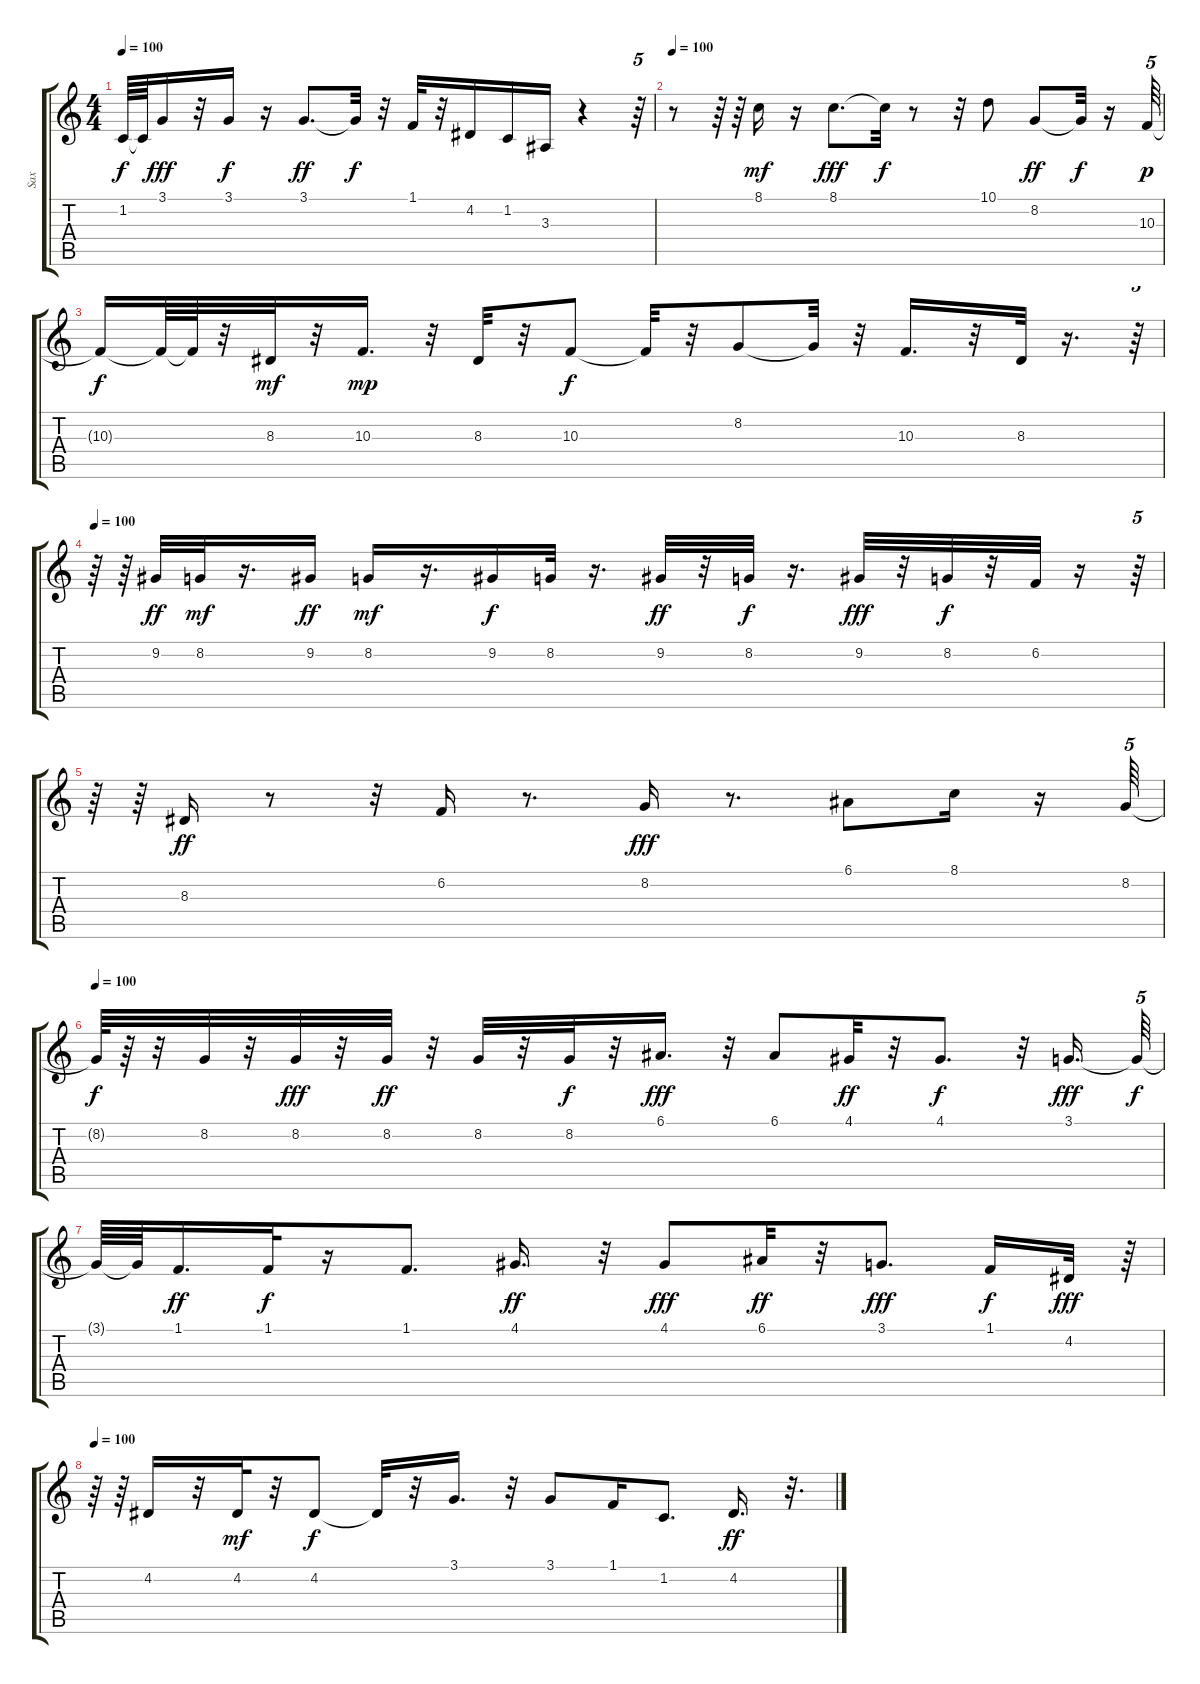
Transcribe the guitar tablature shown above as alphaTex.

\track ("Sax" "Sax") {instrument baritonesax}
\staff {score tabs}
\tuning (E4 B3 G3 D3 A2 E2) {hide}
\ts (4 4)
\tempo 100
\clef g2
\ks c
1.2{t}.64{dy f} 1.2{t}.64 3.1.16{dy fff} r.32 3.1.16{dy f} r.16 3.1.8{d dy ff} 3.1{t}.32{dy f} r.32 1.1.32 r.32 4.2.16 1.2.16 3.3.16 r.4 r.64{tu (5 4)} |
\tempo 100
r.8 r.64 r.64 8.1.16{dy mf} r.16 8.1.8{d dy fff} 8.1{t}.32{dy f} r.8 r.32 10.1.8 8.2.8{dy ff} 8.2{t}.32{dy f} r.16 10.3.64{tu (5 4) dy p} |
10.3{t}.16{dy f} 10.3{t}.64 10.3{t}.64 r.32 8.3.32{dy mf} r.32 10.3.16{d dy mp} r.32 8.3.32 r.32 10.3.8{dy f} 10.3{t}.32 r.32 8.2.8 8.2{t}.32 r.32 10.3.16{d} r.32 8.3.32 r.16{d} r.64{tu (5 4)} |
\tempo 100
r.64 r.64 9.2.32{dy ff} 8.2.32{dy mf} r.16{d} 9.2.16{dy ff} 8.2.16{dy mf} r.16{d} 9.2.16{dy f} 8.2.32 r.16{d} 9.2.32{dy ff} r.32 8.2.32{dy f} r.16{d} 9.2.32{dy fff} r.32 8.2.32{dy f} r.32 6.2.32 r.16 r.64{tu (5 4)} |
r.64 r.64 8.3.16{dy ff} r.8 r.32 6.2.16 r.8{d} 8.2.16{dy fff} r.8{d} 6.1.8 8.1.16 r.16 8.2.64{tu (5 4)} |
\tempo 100
8.2{t}.64{dy f} r.64 r.32 8.2.32 r.32 8.2.32{dy fff} r.32 8.2.32{dy ff} r.32 8.2.32 r.32 8.2.32{dy f} r.32 6.1.16{d dy fff} r.32 6.1.8 4.1.32{dy ff} r.32 4.1.8{d dy f} r.32 3.1.16{d dy fff} 3.1{t}.64{tu (5 4) dy f} |
3.1{t}.64 3.1{t}.64 1.1.16{d dy ff} 1.1.32{dy f} r.16 1.1.8{d} 4.1.16{d dy ff} r.32 4.1.8{dy fff} 6.1.32{dy ff} r.32 3.1.8{d dy fff} 1.1.16{dy f} 4.2.32{dy fff} r.64{tu (5 4)} |
\tempo 100
r.64 r.64 4.2.16 r.32 4.2.32{dy mf} r.32 4.2.8{dy f} 4.2{t}.32 r.32 3.1.16{d} r.32 3.1.8 1.1.16 1.2.8{d} 4.2.16{d dy ff} r.32{d}
